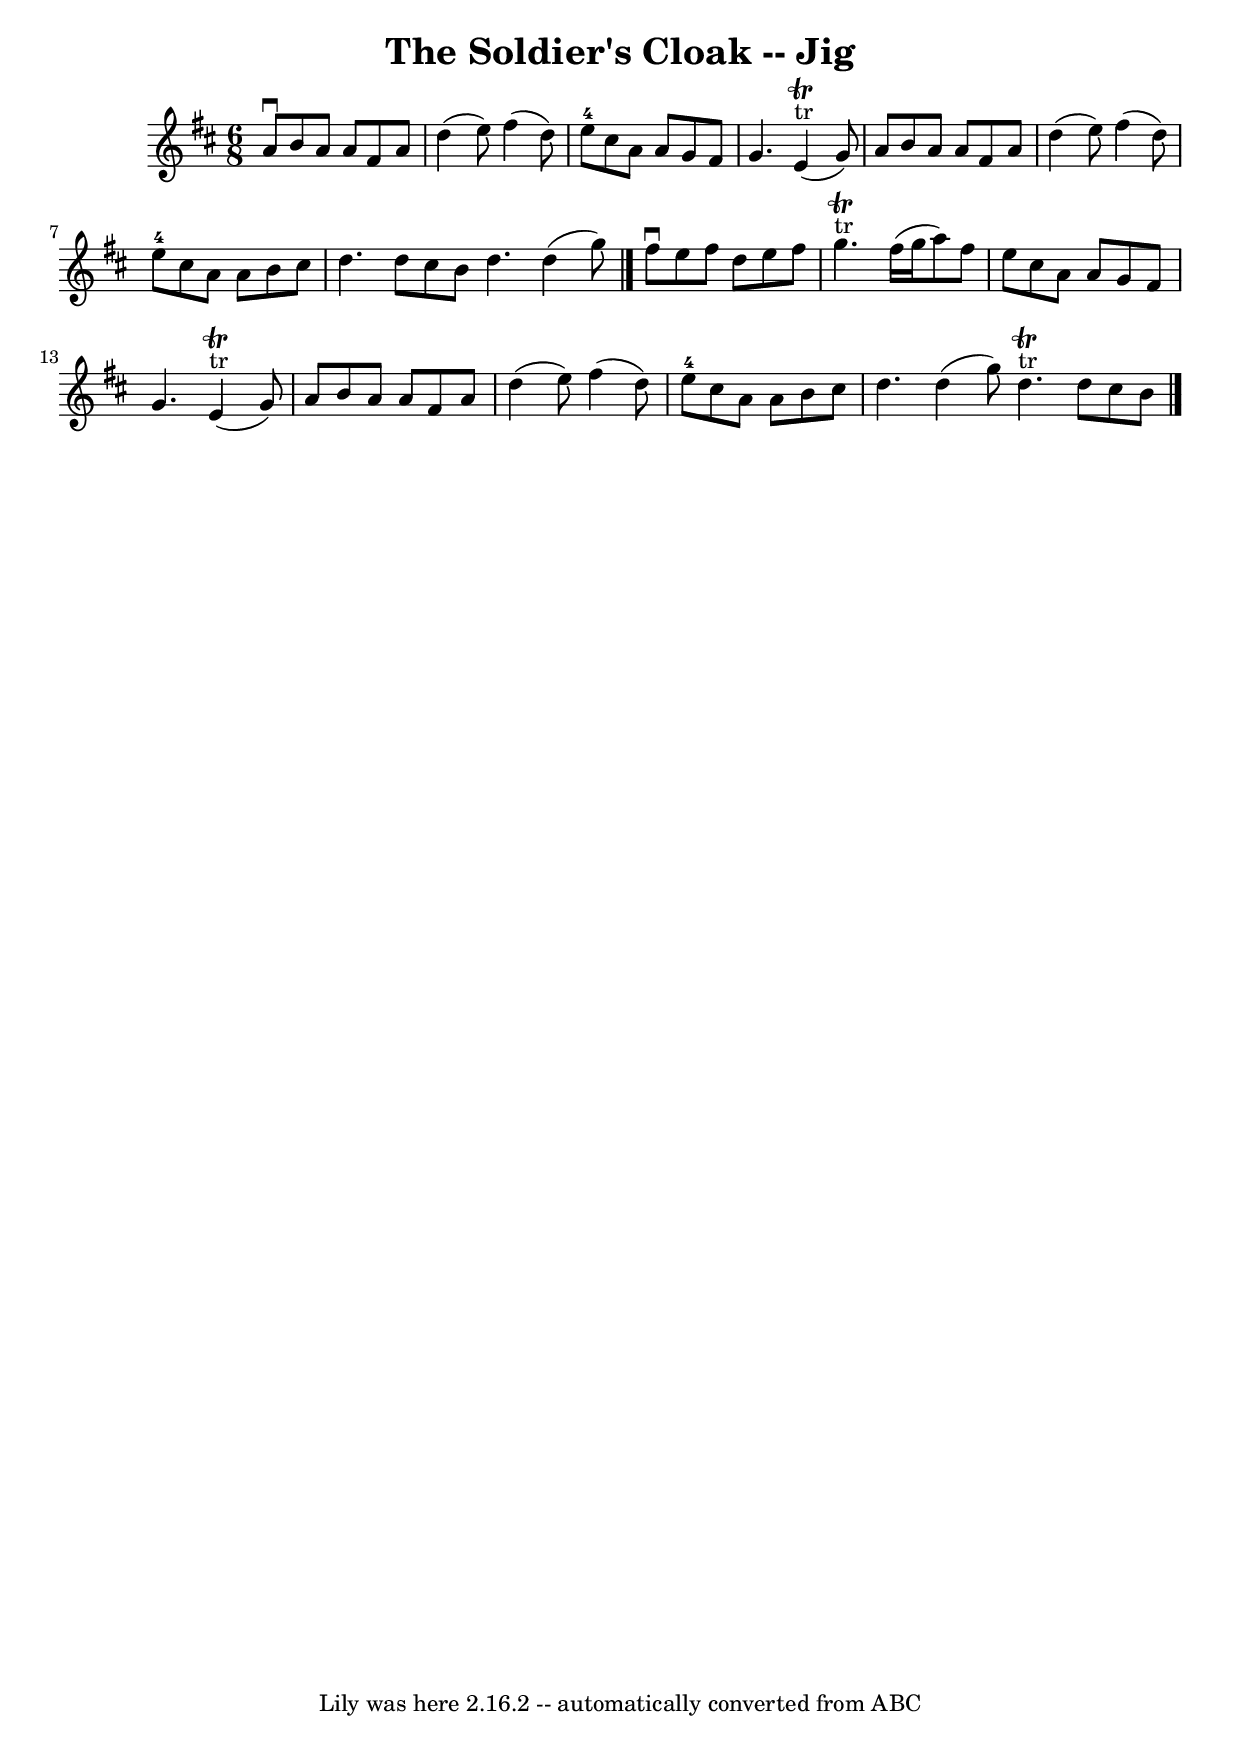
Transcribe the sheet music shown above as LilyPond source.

\version "2.7.40"
\include "Mammoth.ily"
\header {
	%% book = "Ryan's Mammoth Collection"
	crossRefNumber = "1"
	footnotes = "\\\\87 450"
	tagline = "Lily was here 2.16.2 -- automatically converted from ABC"
	title = "The Soldier's Cloak -- Jig"
}
voicedefault =  {


\time 6/8 
\key d \major a'8^\downbow b'8 a'8 a'8 fis'8 a'8    
|
 d''4 (e''8) fis''4 (d''8)   |
 e''8-4   
cis''8 a'8 a'8 g'8 fis'8    |
 g'4. e'4^"tr"^\trill(
 g'8)   |
 a'8 b'8 a'8 a'8 fis'8 a'8    |
   
d''4 (e''8) fis''4 (d''8)   |
 e''8-4 cis''8    
a'8 a'8 b'8 cis''8    |
 d''4. d''8 cis''8 b'8    
\bar ":|" d''4. d''4 (g''8)   \bar "|." fis''8^\downbow e''8  
 fis''8 d''8 e''8 fis''8    |
 g''4.^"tr"^\trill fis''16 
(g''16 a''8) fis''8    |
 e''8 cis''8 a'8 a'8    
g'8 fis'8    |
 g'4. e'4^"tr"^\trill(g'8)   |
     
a'8 b'8 a'8 a'8 fis'8 a'8    |
 d''4 (e''8)   
fis''4 (d''8)   |
 e''8-4 cis''8 a'8 a'8 b'8    
cis''8    |
 d''4. d''4 (g''8)   \bar ":|" d''4. 
^"tr"^\trill d''8 cis''8 b'8    \bar "|."   
}

\score{
    <<

	\context Staff="default"
	{
	    \voicedefault 
	}

    >>
	\layout {
	}
	\midi {}
}
